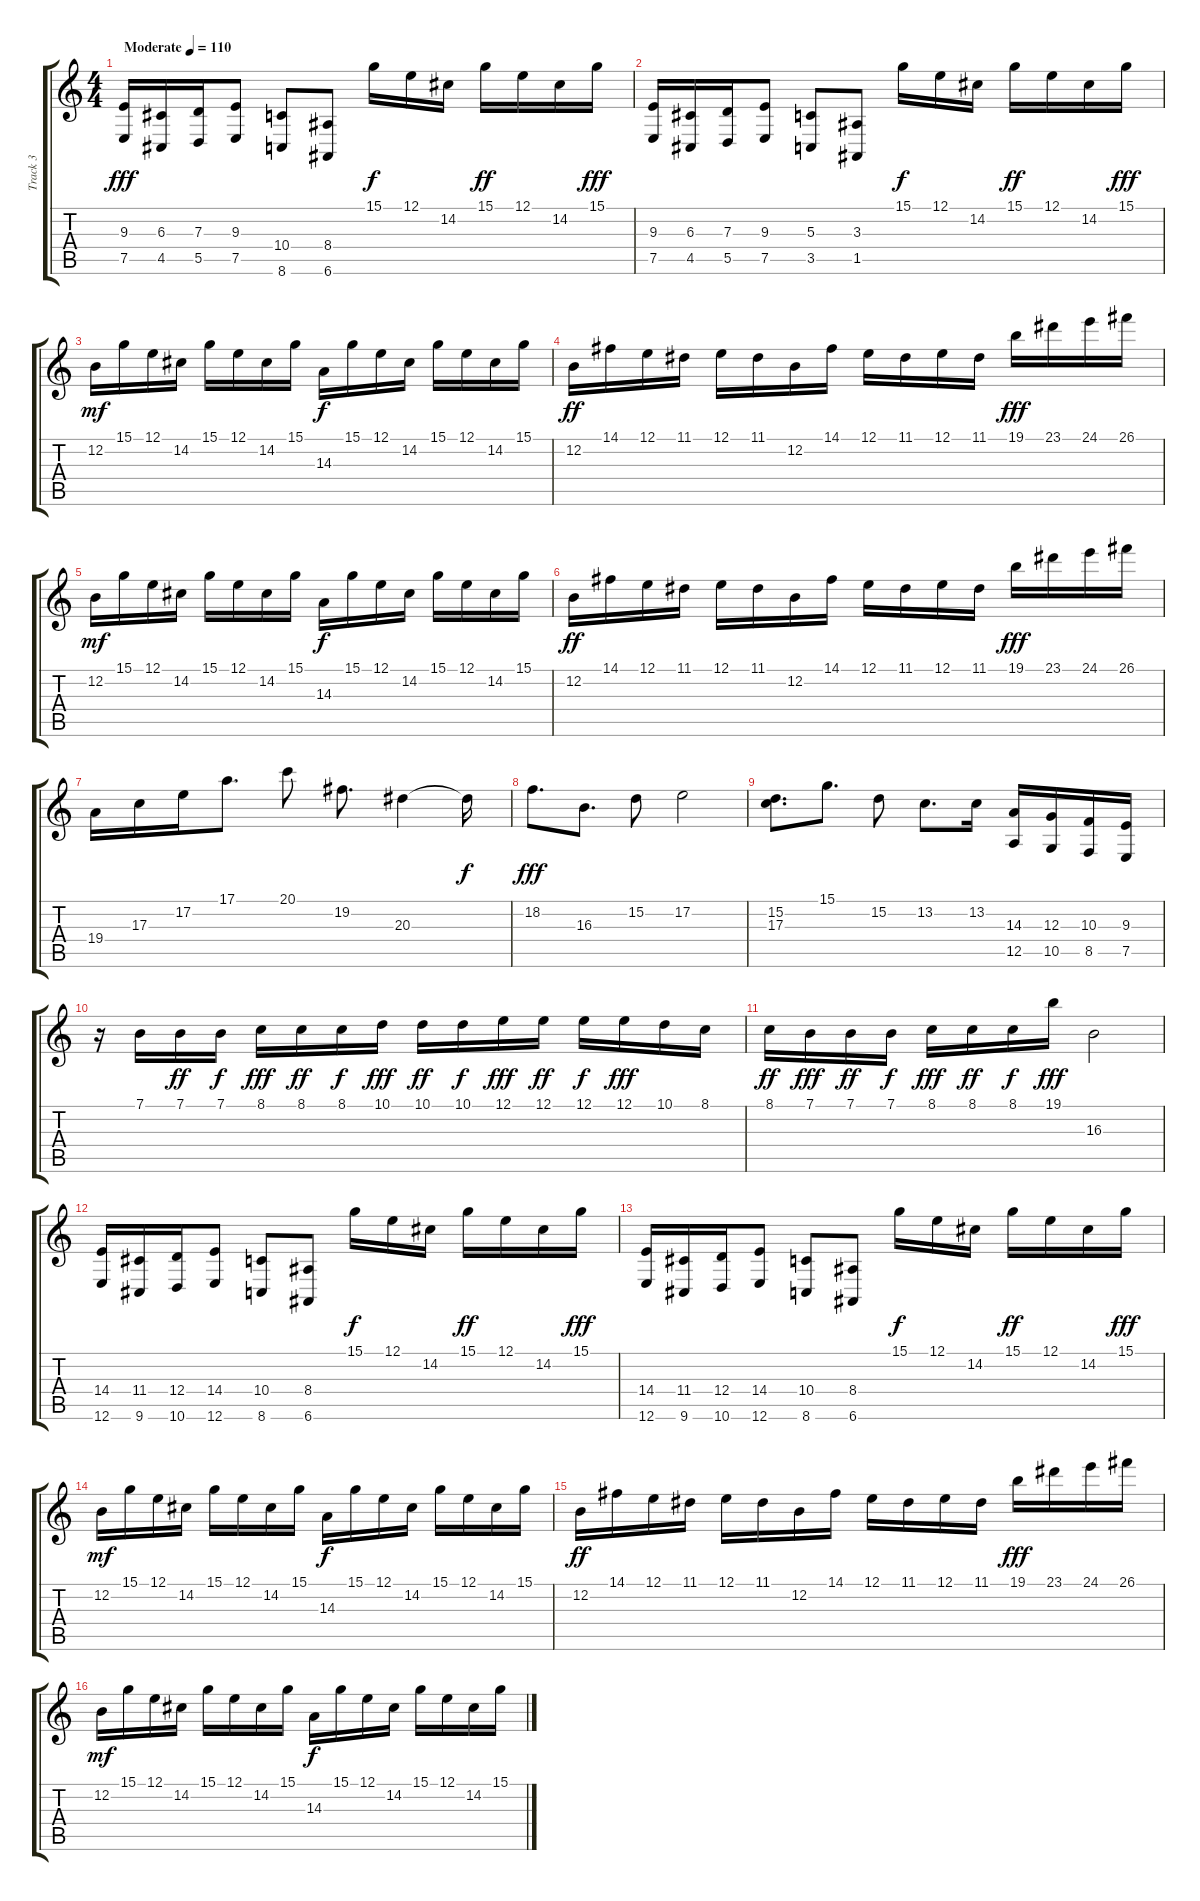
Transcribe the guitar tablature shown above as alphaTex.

\track ("Track 3" "Track 3") {instrument stringensemble1}
\staff {score tabs}
\tuning (E4 B3 G3 D3 A2 E2) {hide}
\ts (4 4)
\tempo (110 "Moderate")
\clef g2
\ks c
(9.3 7.5).16{dy fff instrument stringensemble1} (6.3 4.5).16 (7.3 5.5).16 (9.3 7.5).8 (10.4 8.6).8 (8.4 6.6).8 15.1.16{dy f} 12.1.16 14.2.16 15.1.16{dy ff} 12.1.16 14.2.16 15.1.16{dy fff} |
(9.3 7.5).16 (6.3 4.5).16 (7.3 5.5).16 (9.3 7.5).8 (5.3 3.5).8 (3.3 1.5).8 15.1.16{dy f} 12.1.16 14.2.16 15.1.16{dy ff} 12.1.16 14.2.16 15.1.16{dy fff} |
12.2.16{dy mf} 15.1.16 12.1.16 14.2.16 15.1.16 12.1.16 14.2.16 15.1.16 14.3.16{dy f} 15.1.16 12.1.16 14.2.16 15.1.16 12.1.16 14.2.16 15.1.16 |
12.2.16{dy ff} 14.1.16 12.1.16 11.1.16 12.1.16 11.1.16 12.2.16 14.1.16 12.1.16 11.1.16 12.1.16 11.1.16 19.1.16{dy fff} 23.1.16 24.1.16 26.1.16 |
12.2.16{dy mf} 15.1.16 12.1.16 14.2.16 15.1.16 12.1.16 14.2.16 15.1.16 14.3.16{dy f} 15.1.16 12.1.16 14.2.16 15.1.16 12.1.16 14.2.16 15.1.16 |
12.2.16{dy ff} 14.1.16 12.1.16 11.1.16 12.1.16 11.1.16 12.2.16 14.1.16 12.1.16 11.1.16 12.1.16 11.1.16 19.1.16{dy fff} 23.1.16 24.1.16 26.1.16 |
19.4.16 17.3.16 17.2.16 17.1.8{d} 20.1.8 19.2.8{d} 20.3.4 20.3{t}.16{dy f} |
18.2.8{d dy fff} 16.3.8{d} 15.2.8 17.2.2 |
(15.2 17.3).8{d} 15.1.8{d} 15.2.8 13.2.8{d} 13.2.16 (14.3 12.5).16 (12.3 10.5).16 (10.3 8.5).16 (9.3 7.5).16 |
r.16 7.1.16 7.1.16{dy ff} 7.1.16{dy f} 8.1.16{dy fff} 8.1.16{dy ff} 8.1.16{dy f} 10.1.16{dy fff} 10.1.16{dy ff} 10.1.16{dy f} 12.1.16{dy fff} 12.1.16{dy ff} 12.1.16{dy f} 12.1.16{dy fff} 10.1.16 8.1.16 |
8.1.16{dy ff} 7.1.16{dy fff} 7.1.16{dy ff} 7.1.16{dy f} 8.1.16{dy fff} 8.1.16{dy ff} 8.1.16{dy f} 19.1.16{dy fff} 16.3.2 |
(14.4 12.6).16 (11.4 9.6).16 (12.4 10.6).16 (14.4 12.6).8 (10.4 8.6).8 (8.4 6.6).8 15.1.16{dy f} 12.1.16 14.2.16 15.1.16{dy ff} 12.1.16 14.2.16 15.1.16{dy fff} |
(14.4 12.6).16 (11.4 9.6).16 (12.4 10.6).16 (14.4 12.6).8 (10.4 8.6).8 (8.4 6.6).8 15.1.16{dy f} 12.1.16 14.2.16 15.1.16{dy ff} 12.1.16 14.2.16 15.1.16{dy fff} |
12.2.16{dy mf} 15.1.16 12.1.16 14.2.16 15.1.16 12.1.16 14.2.16 15.1.16 14.3.16{dy f} 15.1.16 12.1.16 14.2.16 15.1.16 12.1.16 14.2.16 15.1.16 |
12.2.16{dy ff} 14.1.16 12.1.16 11.1.16 12.1.16 11.1.16 12.2.16 14.1.16 12.1.16 11.1.16 12.1.16 11.1.16 19.1.16{dy fff} 23.1.16 24.1.16 26.1.16 |
12.2.16{dy mf} 15.1.16 12.1.16 14.2.16 15.1.16 12.1.16 14.2.16 15.1.16 14.3.16{dy f} 15.1.16 12.1.16 14.2.16 15.1.16 12.1.16 14.2.16 15.1.16
